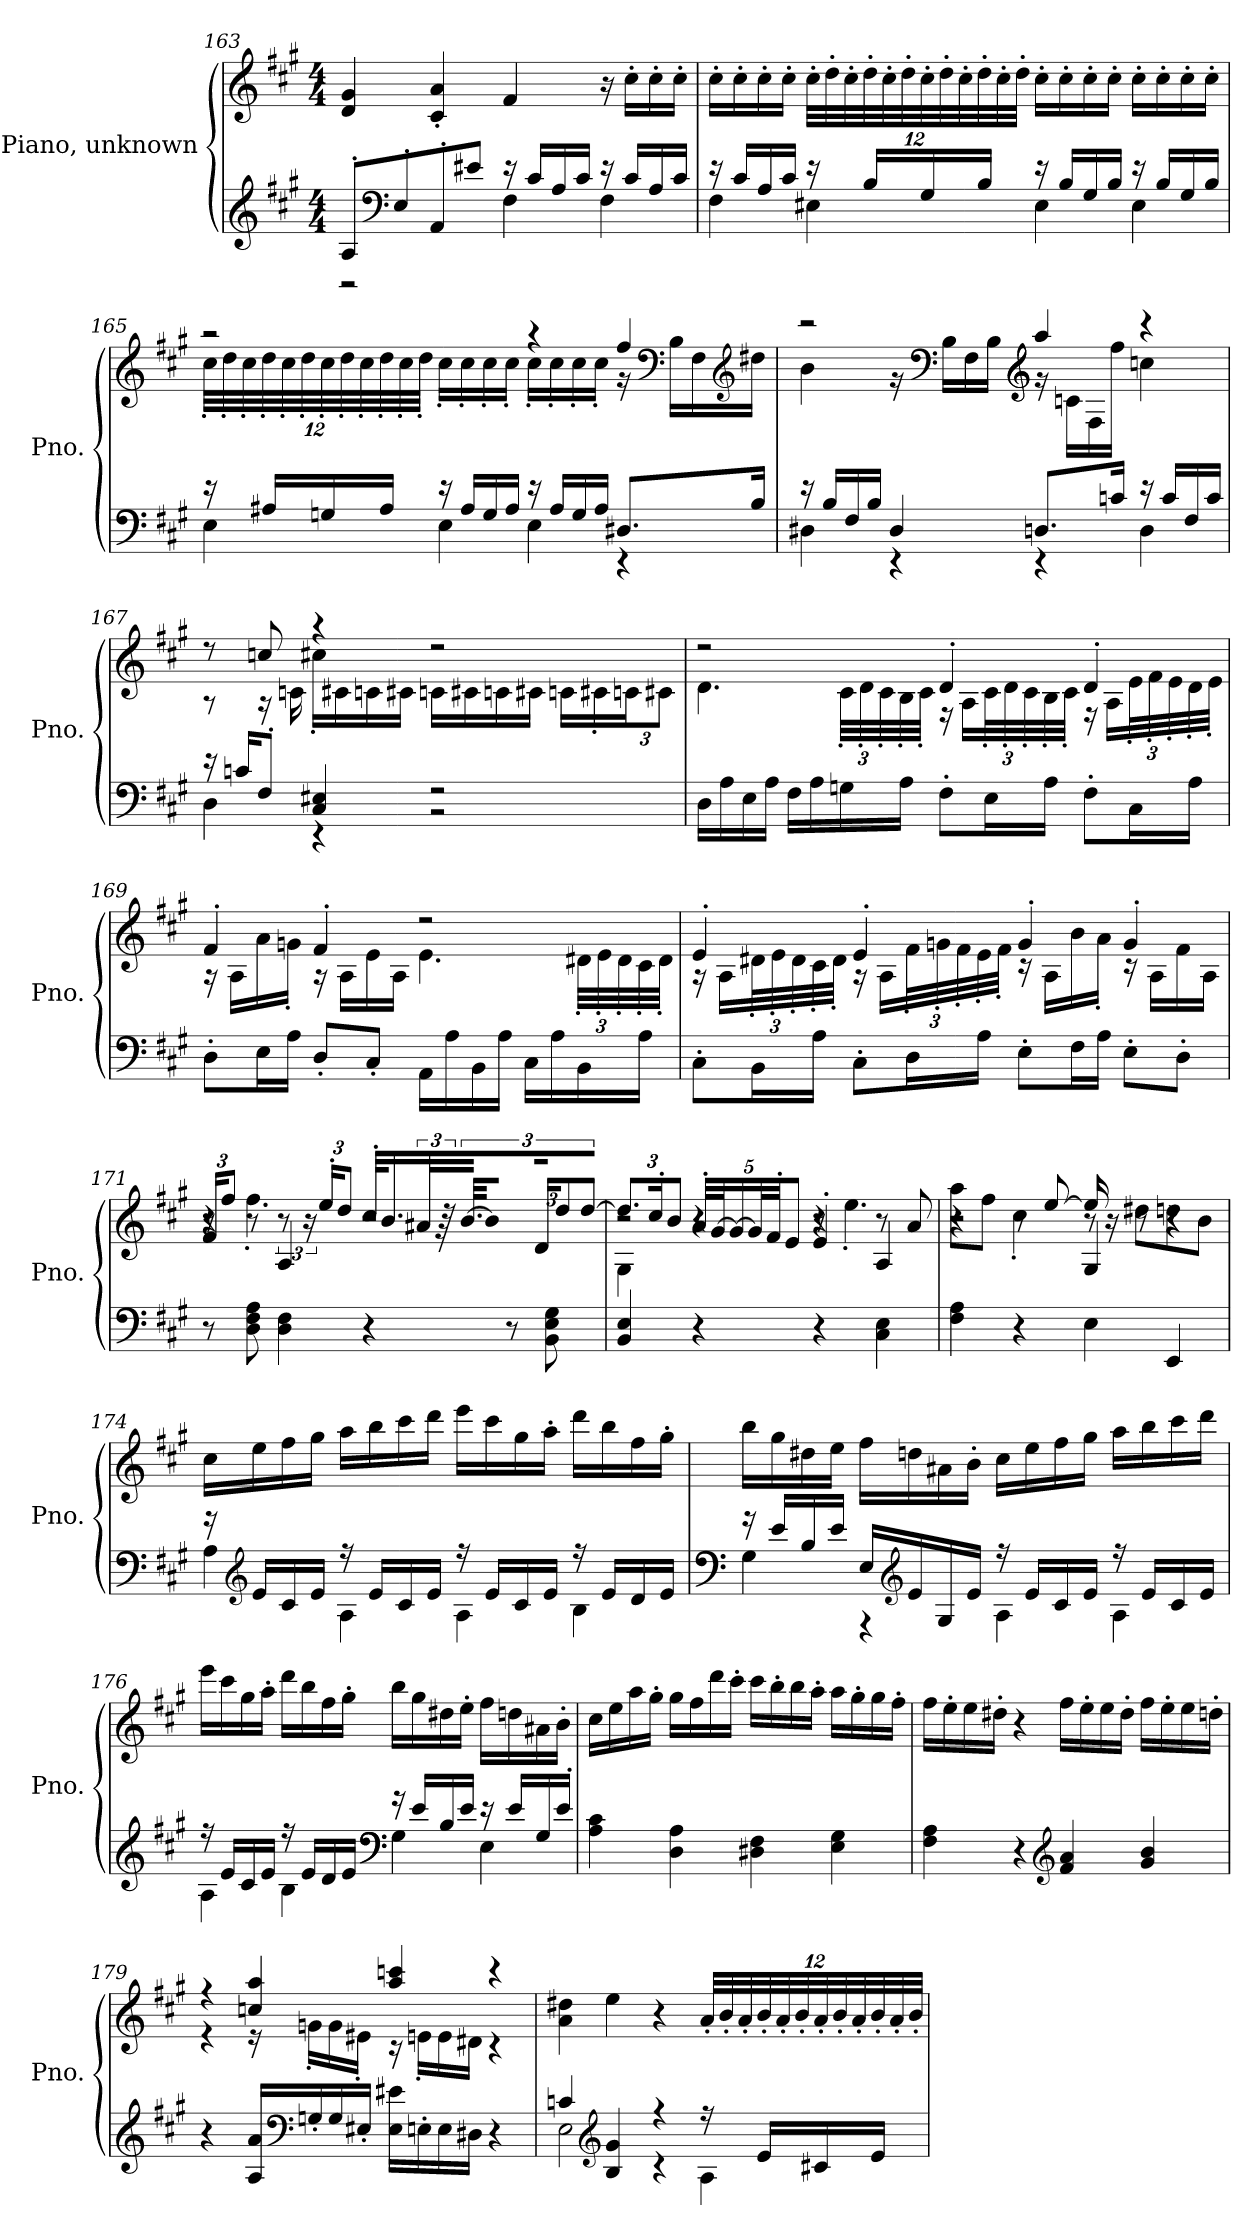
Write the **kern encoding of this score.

**kern	**kern
*part1	*part1
*staff2	*staff1
*I"Piano, unknown	*
*I'Pno.	*
*clefG2	*clefG2
*k[f#c#g#]	*k[f#c#g#]
*M4/4	*M4/4
=163	=163
*^	*
8A'/L	2r	4d/ 4g#/
*clefF4	*	*
8E'/	.	.
8AA'/	.	4c#/' 4a/'
8e#X/J	.	.
16r	4F#\	4f#/
16c#/LL	.	.
16A/	.	.
16c#/JJ	.	.
16r	4F#\	16r
16c#/LL	.	16cc#'\LL
16A/	.	16cc#'\
16c#/JJ	.	16cc#'\JJ
!!LO:PB:g=z
=164	=164	=164
16r	4F#\	16cc#'\LL
16c#/LL	.	16cc#'\
16A/	.	16cc#'\
16c#/JJ	.	16cc#'\JJ
*	*	*Xbrackettup
16r	4E#X\	48cc#'\LLL
.	.	48dd'\
.	.	48cc#'\
16B/LL	.	48dd'\
.	.	48cc#'\
.	.	48dd'\
16G#/	.	48cc#'\
.	.	48dd'\
.	.	48cc#'\
16B/JJ	.	48dd'\
.	.	48cc#'\
.	.	48dd'\JJJ
16r	4E#\	16cc#'\LL
16B/LL	.	16cc#'\
16G#/	.	16cc#'\
16B/JJ	.	16cc#'\JJ
16r	4E#\	16cc#'\LL
16B/LL	.	16cc#'\
16G#/	.	16cc#'\
16B/JJ	.	16cc#'\JJ
!!LO:LB:g=z
=165	=165	=165
*	*	*^
16r	4E\	2r	48cc#'\LLL
.	.	.	48dd'\
.	.	.	48cc#'\
16A#X/LL	.	.	48dd'\
.	.	.	48cc#'\
.	.	.	48dd'\
16Gn/	.	.	48cc#'\
.	.	.	48dd'\
.	.	.	48cc#'\
16A#/JJ	.	.	48dd'\
.	.	.	48cc#'\
.	.	.	48dd'\JJJ
16r	4E\	.	16cc#'\LL
16A#/LL	.	.	16cc#'\
16G/	.	.	16cc#'\
16A#/JJ	.	.	16cc#'\JJ
16r	4E\	4r	16cc#'\LL
16A#/LL	.	.	16cc#'\
16G/	.	.	16cc#'\
16A#/JJ	.	.	16cc#'\JJ
8.D#X/L	4r	4ff#/	16r
*	*	*clefF4	*
.	.	.	16B\LL
.	.	.	16F#\
*	*	*clefG2	*
16B/Jk	.	.	16dd#X\JJ
!!LO:LB:g=z	!!
=166	=166	=166	=166
16r	4D#X\	2r	4b\
16B/LL	.	.	.
16F#/	.	.	.
16B/JJ	.	.	.
4D#/	4r	.	16r
*	*	*clefF4	*
.	.	.	16B\LL
.	.	.	16F#\
.	.	.	16B\JJ
*	*	*clefG2	*
8.Dn/L	4r	4aa/	16r
.	.	.	16cn\LL
.	.	.	16F#\
16cn/Jk	.	.	16ff#\JJ
16r	4D\	4r	4ccn\
16c/LL	.	.	.
16F#/	.	.	.
16c/JJ	.	.	.
!!LO:LB:g=z	!!
=167	=167	=167	=167
16r	4D\	8r	8r
16cn/KL	.	.	.
8F#'/J	.	8ccn/	16r
.	.	.	16cn\
4C#/ 4E#X/	4r	4r	16cc#X'\LL
.	.	.	16c#X\
.	.	.	16cn\
.	.	.	16c#X\JJ
2r	2r	2r	16cn\LL
.	.	.	16c#X\
.	.	.	16cn\
.	.	.	16c#X\JJ
.	.	.	16cn\LL
.	.	.	16c#X'\
.	.	.	24cn\J
.	.	.	12c#X\J
*v	*v	*	*
!!LO:LB:g=z	!!
=168	=168	=168
16D\LL	2r	4.d\
16A\	.	.
16E\	.	.
16A\JJ	.	.
16F#\LL	.	.
16A\	.	.
16Gn\	.	48c#'\LLL
.	.	48d'\
.	.	48c#'\
16A\JJ	.	32B'\
.	.	32c#'\JJJ
8F#'\L	4d'/	16r
.	.	16A\LL
16E\L	.	48c#'\L
.	.	48d'\
.	.	48c#'\
16A\JJ	.	32B'\
.	.	32c#'\JJJ
8F#'\L	4d'/	16r
.	.	16A\LL
16C#\L	.	48e'\L
.	.	48f#'\
.	.	48e'\
16A\JJ	.	32d'\
.	.	32e'\JJJ
!!LO:LB:g=z	!!
=169	=169	=169
8D'\L	4f#'/	16r
.	.	16A\LL
16E\L	.	16a\
16A\JJ	.	16gn'\JJ
8D'/L	4f#'/	16r
.	.	16A\LL
8C#'/J	.	16e\
.	.	16A\JJ
16AA\LL	2r	4.e\
16A\	.	.
16BB\	.	.
16A\JJ	.	.
16C#\LL	.	.
16A\	.	.
16BB\	.	48d#X'\LLL
.	.	48e'\
.	.	48d#'\
16A\JJ	.	32c#'\
.	.	32d#'\JJJ
=170	=170	=170
8C#'\L	4e'/	16r
.	.	16A\LL
16BB\L	.	48d#X'\L
.	.	48e'\
.	.	48d#'\
16A\JJ	.	32c#'\
.	.	32d#'\JJJ
8C#'\L	4e'/	16r
.	.	16A\LL
16D\L	.	48f#'\L
.	.	48gn'\
.	.	48f#'\
16A\JJ	.	32e'\
.	.	32f#'\JJJ
8E'\L	4g'/	16r
.	.	16A\LL
16F#\L	.	16b\
16A\JJ	.	16a'\JJ
8E'\L	4g'/	16r
.	.	16A\LL
8D'\J	.	16f#\
.	.	16A\JJ
!!LO:PB:g=z
=171	=171	=171
*	*	*^
8r	24f#/KL	8r	4r
.	12ff#/J	.	.
8D\ 8F#\ 8A\	8r	4.ff#'\	.
*	*brackettup	*	*
4D\ 4F#\	12r	.	4A/
.	24r	.	.
.	24ee'/KL	.	.
.	12dd/J	.	.
4r	32cc#'/KLL	2r	2r
.	16.b/	.	.
.	48a#X/JJk	.	.
.	96r	.	.
.	[48.b/KLL	.	.
.	16b/JJ]	.	.
*	*Xbrackettup	*	*
8r	24d/KL	.	.
.	12dd/	.	.
8BB\ 8E\ 8G#\	[8dd/J	.	.
=172	=172	=172	=172
4BB/ 4E/	12.dd/L]	4G#\	2r
.	24cc#'/K	.	.
.	12b/J	.	.
4r	40a'/LLL	4r	.
.	[40g#/J	.	.
.	20g#/_	.	.
.	40g#/L]	.	.
.	40f#'/JJ	.	.
.	10e/J	.	.
4r	4e'/	8r	4r
.	.	4.ee'\	.
4C#\ 4E\	8r	.	4A/
.	8a/	.	.
!!LO:LB:g=z	!!	!!
=173	=173	=173	=173
4F#\ 4A\	4r	8aa\L	2r
.	.	8ff#\J	.
4r	8r	4cc#'\	.
.	[8ee/	.	.
4E\	16ee/]	8r	4G#/
.	16r	.	.
.	8r	8dd#X\L	.
4EE/	4r	8ddn\	4r
.	.	8b\J	.
*	*v	*v	*v
=174	=174
*^	*
16r	4A\	16cc#\LL
*clefG2	*	*
16e/LL	.	16ee\
16c#/	.	16ff#\
16e/JJ	.	16gg#\JJ
16r	4A\	16aa\LL
16e/LL	.	16bb\
16c#/	.	16ccc#\
16e/JJ	.	16ddd\JJ
16r	4A\	16eee\LL
16e/LL	.	16ccc#\
16c#/	.	16gg#\
16e/JJ	.	16aa'\JJ
16r	4B\	16ddd\LL
16e/LL	.	16bb\
16d/	.	16ff#\
16e/JJ	.	16gg#'\JJ
!!LO:LB:g=z
=175	=175	=175
*clefF4	*	*
16r	4G#\	16bb\LL
16e/LL	.	16gg#\
16B/	.	16dd#X\
16e/JJ	.	16ee\JJ
16E/LL	4r	16ff#\LL
*clefG2	*	*
16e/	.	16ddn\
16G#/	.	16a#X\
16e/JJ	.	16b'\JJ
16r	4A\	16cc#\LL
16e/LL	.	16ee\
16c#/	.	16ff#\
16e/JJ	.	16gg#\JJ
16r	4A\	16aa\LL
16e/LL	.	16bb\
16c#/	.	16ccc#\
16e/JJ	.	16ddd\JJ
=176	=176	=176
16r	4A\	16eee\LL
16e/LL	.	16ccc#\
16c#/	.	16gg#\
16e/JJ	.	16aa'\JJ
16r	4B\	16ddd\LL
16e/LL	.	16bb\
16d/	.	16ff#\
16e/JJ	.	16gg#'\JJ
*clefF4	*	*
16r	4G#\	16bb\LL
16e/LL	.	16gg#\
16B/	.	16dd#X\
16e/JJ	.	16ee'\JJ
16r	4E\	16ff#\LL
16e/LL	.	16ddn\
16G#/	.	16a#X\
16e'/JJ	.	16b'\JJ
*v	*v	*
!!LO:LB:g=z
=177	=177
4A\ 4c#\	16cc#\LL
.	16ee\
.	16aa\
.	16gg#'\JJ
4D\ 4A\	16gg#\LL
.	16ff#\
.	16ddd\
.	16ccc#'\JJ
4D#X\ 4F#\	16ccc#\LL
.	16bb'\
.	16bb\
.	16aa'\JJ
4E\ 4G#\	16aa\LL
.	16gg#'\
.	16gg#\
.	16ff#'\JJ
=178	=178
4F#\ 4A\	16ff#\LL
.	16ee'\
.	16ee\
.	16dd#X'\JJ
4r	4r
*clefG2	*
4f#/ 4a/	16ff#\LL
.	16ee'\
.	16ee\
.	16dd#'\JJ
4g#/ 4b/	16ff#\LL
.	16ee'\
.	16ee\
.	16ddn'\JJ
!!LO:LB:g=z
=179	=179
*	*^
4r	4r	4r
16A/ 16a/LL	4ccn/ 4aa/	16r
*clefF4	*	*
16Gn'/	.	16gn'\LL
16G/	.	16g\
16E#X'/JJ	.	16e#X'\JJ
16E#\ 16e#X\LL	4aa/ 4cccn/	16r
16En'\	.	16en'\LL
16E\	.	16e\
16D#X\JJ	.	16d#X\JJ
4r	4r	4r
*	*v	*v
=180	=180
*^	*
4cn/	2E\	4a\ 4dd#X\
*clefG2	*	*
4B/ 4g#/	.	4ee\
4r	4r	4r
16r	4A\	48a'/LLL
.	.	48b'/
.	.	48a'/
16e/LL	.	48b'/
.	.	48a'/
.	.	48b'/
16c#X/	.	48a'/
.	.	48b'/
.	.	48a'/
16e/JJ	.	48b'/
.	.	48a'/
.	.	48b'/JJJ
*v	*v	*
=	=
*-	*-
